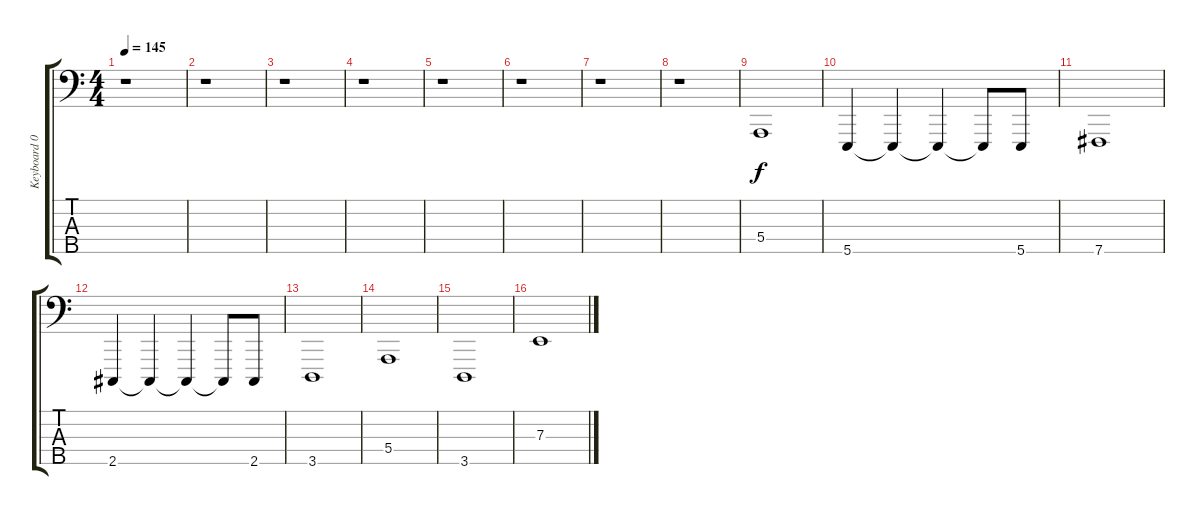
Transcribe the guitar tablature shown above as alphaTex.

\track ("Keyboard 00" "Keyboard 0") {instrument acousticgrandpiano}
\staff {score tabs}
\tuning (G2 D2 A1 E1 B0) {hide}
\ts (4 4)
\tempo 145
\clef f4
\ks c
r.1{dy f instrument acousticgrandpiano} |
r.1 |
r.1 |
r.1 |
r.1 |
r.1 |
r.1 |
r.1 |
5.4.1 |
5.5.4 5.5{t}.4 5.5{t}.4 5.5{t}.8 5.5.8 |
7.5.1 |
2.5.4 2.5{t}.4 2.5{t}.4 2.5{t}.8 2.5.8 |
3.5.1 |
5.4.1 |
3.5.1 |
7.3.1
